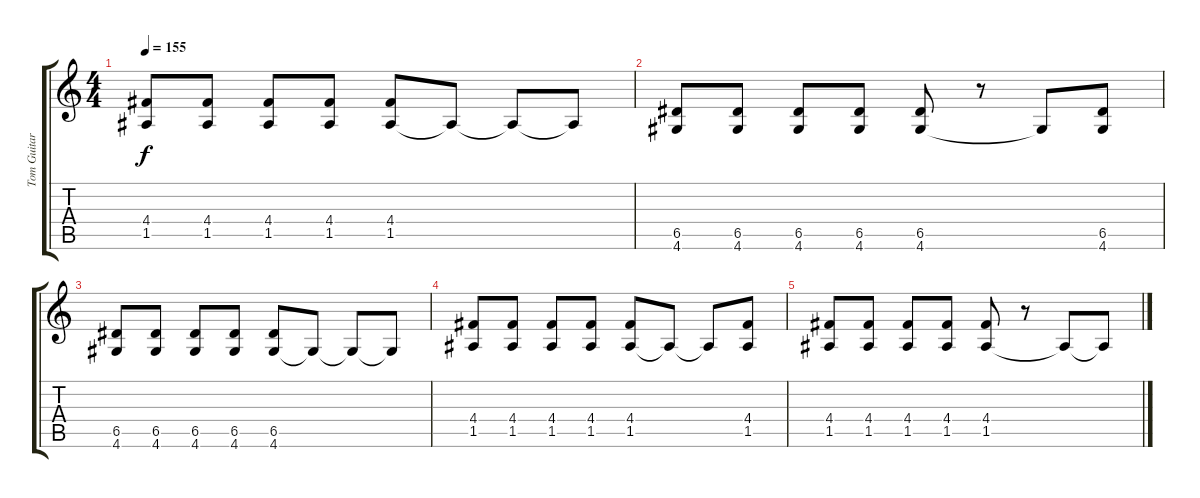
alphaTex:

\track ("Tom Guitar 1" "Tom Guitar") {instrument acousticguitarsteel}
\staff {score tabs}
\tuning (E4 B3 G3 D3 A2 E2) {hide}
\ts (4 4)
\tempo 155
\clef g2
\ks c
(4.4 1.5).8{dy f} (4.4 1.5).8 (4.4 1.5).8 (4.4 1.5).8 (4.4 1.5).8 1.5{t}.8 1.5{t}.8 1.5{t}.8 |
(6.5 4.6).8 (6.5 4.6).8 (6.5 4.6).8 (6.5 4.6).8 (6.5 4.6).8 r.8 4.6{t}.8 (6.5 4.6).8 |
(6.5 4.6).8 (6.5 4.6).8 (6.5 4.6).8 (6.5 4.6).8 (6.5 4.6).8 4.6{t}.8 4.6{t}.8 4.6{t}.8 |
(4.4 1.5).8 (4.4 1.5).8 (4.4 1.5).8 (4.4 1.5).8 (4.4 1.5).8 1.5{t}.8 1.5{t}.8 (4.4 1.5).8 |
(4.4 1.5).8 (4.4 1.5).8 (4.4 1.5).8 (4.4 1.5).8 (4.4 1.5).8 r.8 1.5{t}.8 1.5{t}.8
